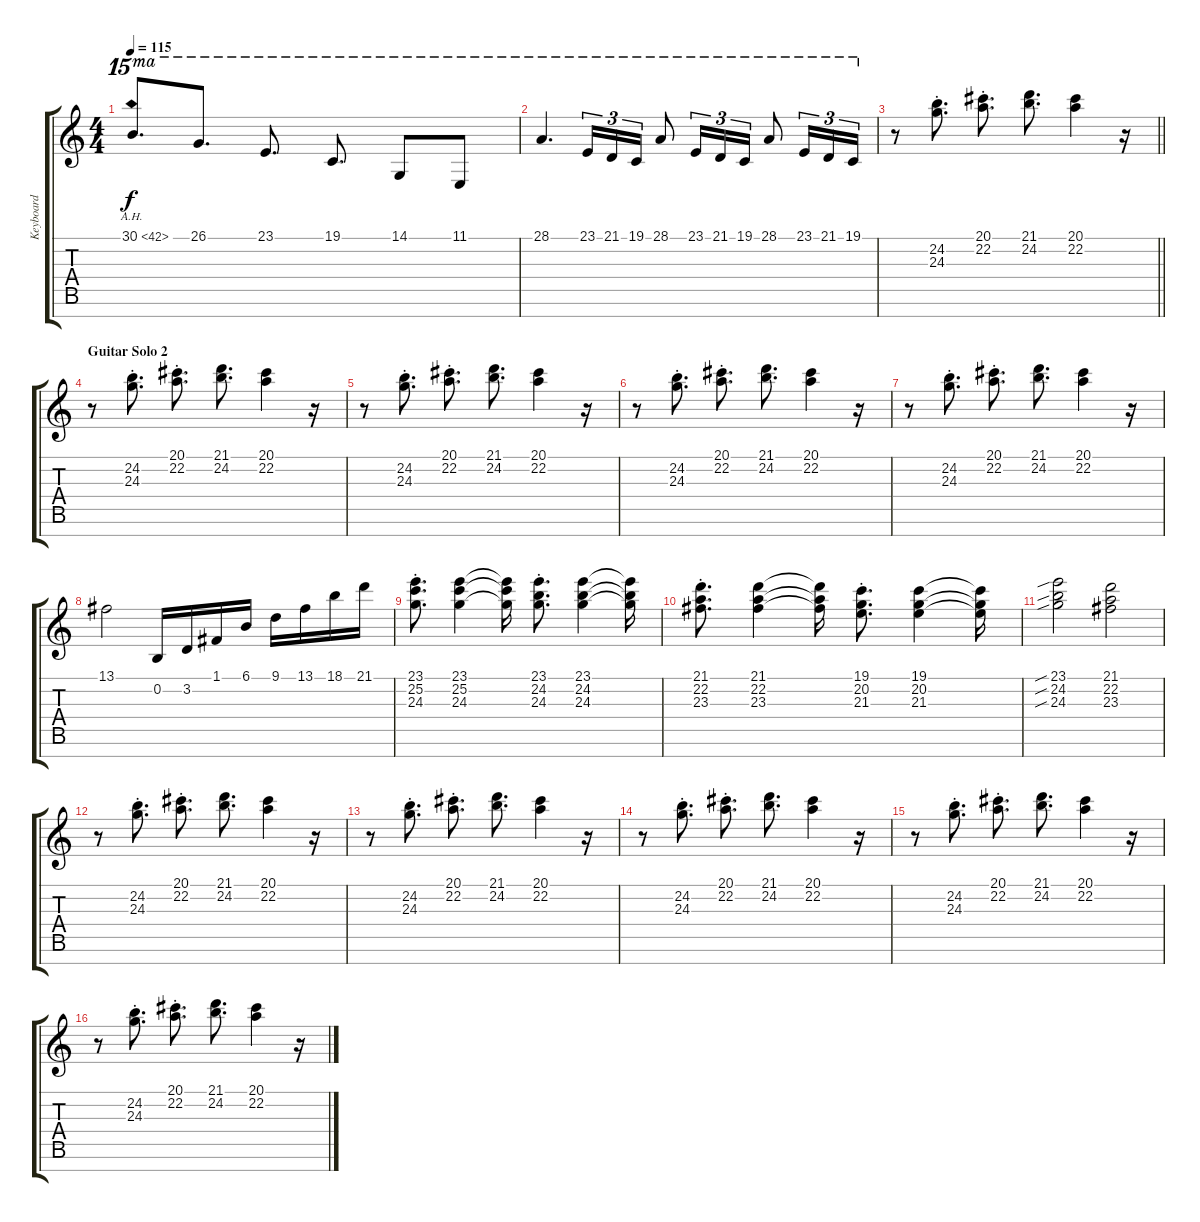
\track ("Keyboard" "Keyboard") {instrument rockorgan}
\staff {score tabs}
\tuning (F4 B3 G3 D3 A2 E2 B1) {hide}
\ts (4 4)
\tempo 115
\clef g2
\ks c
30.1{ah 12}.8{d ot 15ma dy f} 26.1.8{d ot 15ma} 23.1.8{d ot 15ma} 19.1.8{d ot 15ma} 14.1.8{ot 15ma} 11.1.8{ot 15ma} |
28.1.4{d ot 15ma} 23.1.16{tu (3 2) ot 15ma} 21.1.16{tu (3 2) ot 15ma} 19.1.16{tu (3 2) ot 15ma} 28.1.8{ot 15ma} 23.1.16{tu (3 2) ot 15ma} 21.1.16{tu (3 2) ot 15ma} 19.1.16{tu (3 2) ot 15ma} 28.1.8{ot 15ma} 23.1.16{tu (3 2) ot 15ma} 21.1.16{tu (3 2) ot 15ma} 19.1.16{tu (3 2) ot 15ma} |
\barLineRight lightlight
r.8 (24.2{st} 24.3{st}).8{d} (20.1{st} 22.2{st}).8{d} (21.1 24.2).8{d} (20.1 22.2).4 r.16 |
\section ("" "Guitar Solo 2")
r.8 (24.2{st} 24.3{st}).8{d} (20.1{st} 22.2{st}).8{d} (21.1 24.2).8{d} (20.1 22.2).4 r.16 |
r.8 (24.2{st} 24.3{st}).8{d} (20.1{st} 22.2{st}).8{d} (21.1 24.2).8{d} (20.1 22.2).4 r.16 |
r.8 (24.2{st} 24.3{st}).8{d} (20.1{st} 22.2{st}).8{d} (21.1 24.2).8{d} (20.1 22.2).4 r.16 |
r.8 (24.2{st} 24.3{st}).8{d} (20.1{st} 22.2{st}).8{d} (21.1 24.2).8{d} (20.1 22.2).4 r.16 |
13.1.2 0.2.16 3.2.16 1.1.16 6.1.16 9.1.16 13.1.16 18.1.16 21.1.16 |
(23.1{st} 25.2{st} 24.3{st}).8{d} (23.1 25.2 24.3).4 (23.1{t} 25.2{t} 24.3{t}).16 (23.1{st} 24.2{st} 24.3{st}).8{d} (23.1 24.2 24.3).4 (23.1{t} 24.2{t} 24.3{t}).16 |
(21.1{st} 22.2{st} 23.3{st}).8{d} (21.1 22.2 23.3).4 (21.1{t} 22.2{t} 23.3{t}).16 (19.1{st} 20.2{st} 21.3{st}).8{d} (19.1 20.2 21.3).4 (19.1{t} 20.2{t} 21.3{t}).16 |
(23.1{sib} 24.2{sib} 24.3{sib}).2 (21.1 22.2 23.3).2 |
r.8 (24.2{st} 24.3{st}).8{d} (20.1{st} 22.2{st}).8{d} (21.1 24.2).8{d} (20.1 22.2).4 r.16 |
r.8 (24.2{st} 24.3{st}).8{d} (20.1{st} 22.2{st}).8{d} (21.1 24.2).8{d} (20.1 22.2).4 r.16 |
r.8 (24.2{st} 24.3{st}).8{d} (20.1{st} 22.2{st}).8{d} (21.1 24.2).8{d} (20.1 22.2).4 r.16 |
r.8 (24.2{st} 24.3{st}).8{d} (20.1{st} 22.2{st}).8{d} (21.1 24.2).8{d} (20.1 22.2).4 r.16 |
r.8 (24.2{st} 24.3{st}).8{d} (20.1{st} 22.2{st}).8{d} (21.1 24.2).8{d} (20.1 22.2).4 r.16
